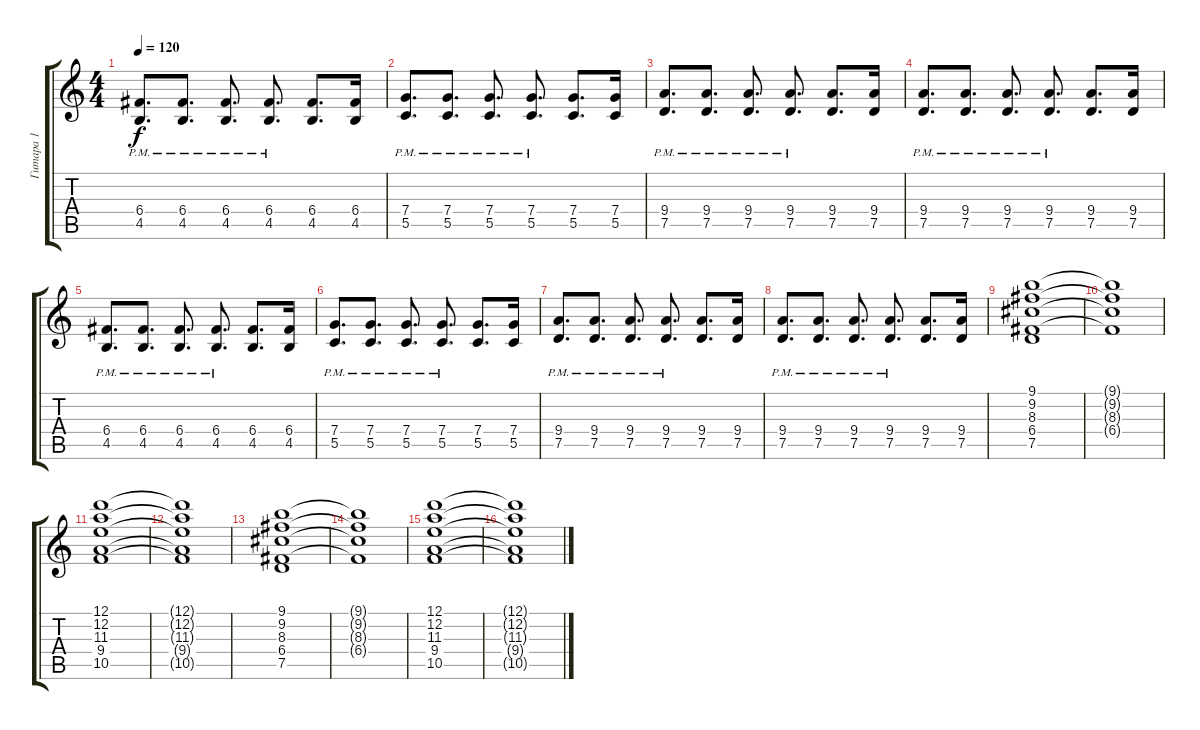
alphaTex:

\track ("Гитара 1" "Гитара 1") {instrument overdrivenguitar}
\staff {score tabs}
\tuning (D4 A3 F3 C3 G2 D2) {hide}
\ts (4 4)
\tempo 120
\clef g2
\ks c
(6.4{pm} 4.5{pm}).8{d dy f} (6.4{pm} 4.5{pm}).8{d} (6.4{pm} 4.5{pm}).8{d} (6.4{pm} 4.5{pm}).8{d} (6.4 4.5).8{d} (6.4 4.5).16 |
(7.4{pm} 5.5{pm}).8{d} (7.4{pm} 5.5{pm}).8{d} (7.4{pm} 5.5{pm}).8{d} (7.4{pm} 5.5{pm}).8{d} (7.4 5.5).8{d} (7.4 5.5).16 |
(9.4{pm} 7.5{pm}).8{d} (9.4{pm} 7.5{pm}).8{d} (9.4{pm} 7.5{pm}).8{d} (9.4{pm} 7.5{pm}).8{d} (9.4 7.5).8{d} (9.4 7.5).16 |
(9.4{pm} 7.5{pm}).8{d} (9.4{pm} 7.5{pm}).8{d} (9.4{pm} 7.5{pm}).8{d} (9.4{pm} 7.5{pm}).8{d} (9.4 7.5).8{d} (9.4 7.5).16 |
(6.4{pm} 4.5{pm}).8{d} (6.4{pm} 4.5{pm}).8{d} (6.4{pm} 4.5{pm}).8{d} (6.4{pm} 4.5{pm}).8{d} (6.4 4.5).8{d} (6.4 4.5).16 |
(7.4{pm} 5.5{pm}).8{d} (7.4{pm} 5.5{pm}).8{d} (7.4{pm} 5.5{pm}).8{d} (7.4{pm} 5.5{pm}).8{d} (7.4 5.5).8{d} (7.4 5.5).16 |
(9.4{pm} 7.5{pm}).8{d} (9.4{pm} 7.5{pm}).8{d} (9.4{pm} 7.5{pm}).8{d} (9.4{pm} 7.5{pm}).8{d} (9.4 7.5).8{d} (9.4 7.5).16 |
(9.4{pm} 7.5{pm}).8{d} (9.4{pm} 7.5{pm}).8{d} (9.4{pm} 7.5{pm}).8{d} (9.4{pm} 7.5{pm}).8{d} (9.4 7.5).8{d} (9.4 7.5).16 |
(9.1 9.2 8.3 6.4 7.5).1{volume 16 instrument electricguitarclean} |
(9.1{t} 9.2{t} 8.3{t} 6.4{t}).1 |
(12.1 12.2 11.3 9.4 10.5).1 |
(12.1{t} 12.2{t} 11.3{t} 9.4{t} 10.5{t}).1 |
(9.1 9.2 8.3 6.4 7.5).1 |
(9.1{t} 9.2{t} 8.3{t} 6.4{t}).1 |
(12.1 12.2 11.3 9.4 10.5).1 |
(12.1{t} 12.2{t} 11.3{t} 9.4{t} 10.5{t}).1
